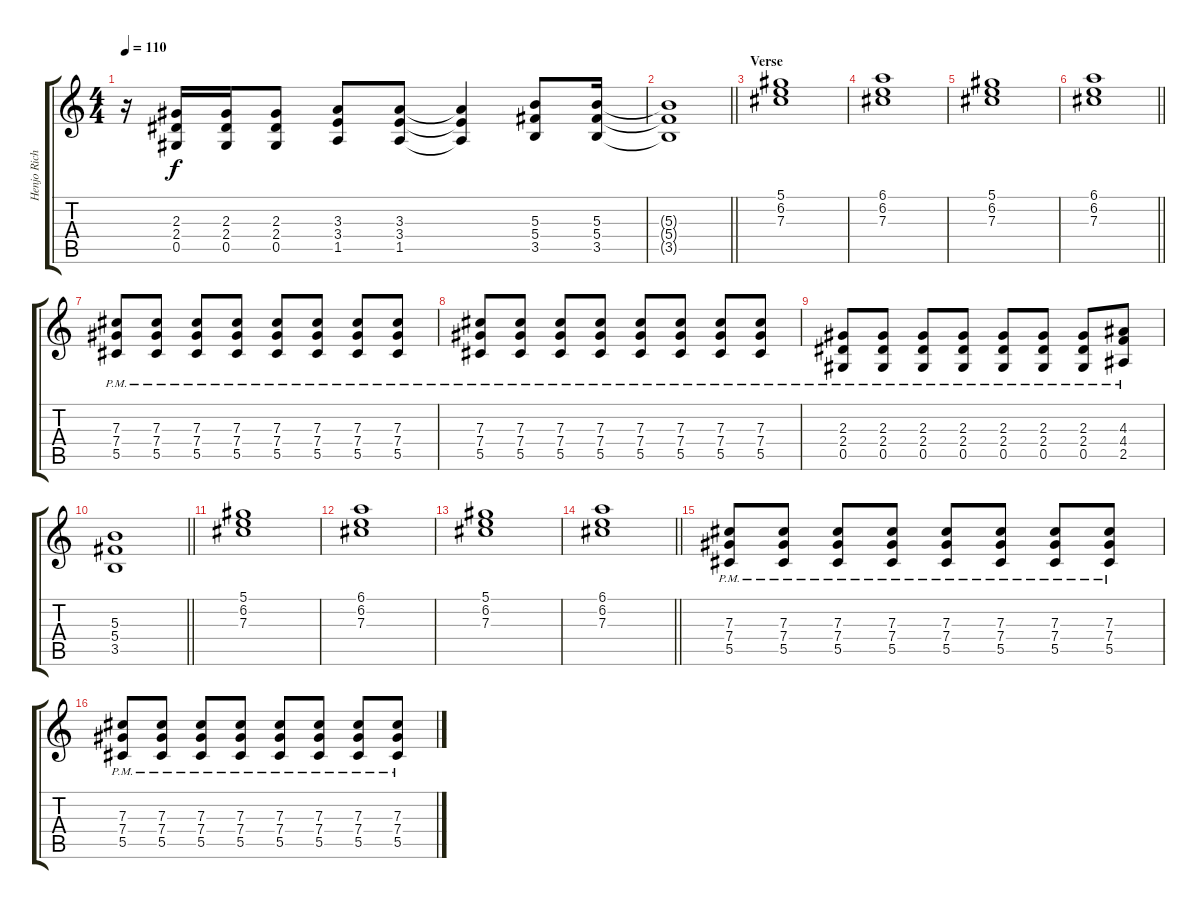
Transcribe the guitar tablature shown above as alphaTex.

\track ("Henjo Richter (Guitar)" "Henjo Rich") {instrument distortionguitar}
\staff {score tabs}
\tuning (Eb4 Bb3 Gb3 Db3 Ab2 Eb2) {hide}
\ts (4 4)
\tempo 110
\clef g2
\ks c
r.16{dy f} (2.3 2.4 0.5).16 (2.3 2.4 0.5).16 (2.3 2.4 0.5).8 (3.3 3.4 1.5).8 (3.3 3.4 1.5).8 (3.3{t} 3.4{t} 1.5{t}).4 (5.3 5.4 3.5).8 (5.3 5.4 3.5).16 |
\barLineRight lightlight
(5.3{t} 5.4{t} 3.5{t}).1 |
\section ("" "Verse")
(5.1 6.2 7.3).1 |
(6.1 6.2 7.3).1 |
(5.1 6.2 7.3).1 |
\barLineRight lightlight
(6.1 6.2 7.3).1 |
(7.3{pm} 7.4{pm} 5.5{pm}).8 (7.3{pm} 7.4{pm} 5.5{pm}).8 (7.3{pm} 7.4{pm} 5.5{pm}).8 (7.3{pm} 7.4{pm} 5.5{pm}).8 (7.3{pm} 7.4{pm} 5.5{pm}).8 (7.3{pm} 7.4{pm} 5.5{pm}).8 (7.3{pm} 7.4{pm} 5.5{pm}).8 (7.3{pm} 7.4{pm} 5.5{pm}).8 |
(7.3{pm} 7.4{pm} 5.5{pm}).8 (7.3{pm} 7.4{pm} 5.5{pm}).8 (7.3{pm} 7.4{pm} 5.5{pm}).8 (7.3{pm} 7.4{pm} 5.5{pm}).8 (7.3{pm} 7.4{pm} 5.5{pm}).8 (7.3{pm} 7.4{pm} 5.5{pm}).8 (7.3{pm} 7.4{pm} 5.5{pm}).8 (7.3{pm} 7.4{pm} 5.5{pm}).8 |
(2.3{pm} 2.4{pm} 0.5{pm}).8 (2.3{pm} 2.4{pm} 0.5{pm}).8 (2.3{pm} 2.4{pm} 0.5{pm}).8 (2.3{pm} 2.4{pm} 0.5{pm}).8 (2.3{pm} 2.4{pm} 0.5{pm}).8 (2.3{pm} 2.4{pm} 0.5{pm}).8 (2.3{pm} 2.4{pm} 0.5{pm}).8 (4.3{pm} 4.4{pm} 2.5{pm}).8 |
\barLineRight lightlight
(5.3 5.4 3.5).1 |
(5.1 6.2 7.3).1 |
(6.1 6.2 7.3).1 |
(5.1 6.2 7.3).1 |
\barLineRight lightlight
(6.1 6.2 7.3).1 |
(7.3{pm} 7.4{pm} 5.5{pm}).8 (7.3{pm} 7.4{pm} 5.5{pm}).8 (7.3{pm} 7.4{pm} 5.5{pm}).8 (7.3{pm} 7.4{pm} 5.5{pm}).8 (7.3{pm} 7.4{pm} 5.5{pm}).8 (7.3{pm} 7.4{pm} 5.5{pm}).8 (7.3{pm} 7.4{pm} 5.5{pm}).8 (7.3{pm} 7.4{pm} 5.5{pm}).8 |
(7.3{pm} 7.4{pm} 5.5{pm}).8 (7.3{pm} 7.4{pm} 5.5{pm}).8 (7.3{pm} 7.4{pm} 5.5{pm}).8 (7.3{pm} 7.4{pm} 5.5{pm}).8 (7.3{pm} 7.4{pm} 5.5{pm}).8 (7.3{pm} 7.4{pm} 5.5{pm}).8 (7.3{pm} 7.4{pm} 5.5{pm}).8 (7.3{pm} 7.4{pm} 5.5{pm}).8
